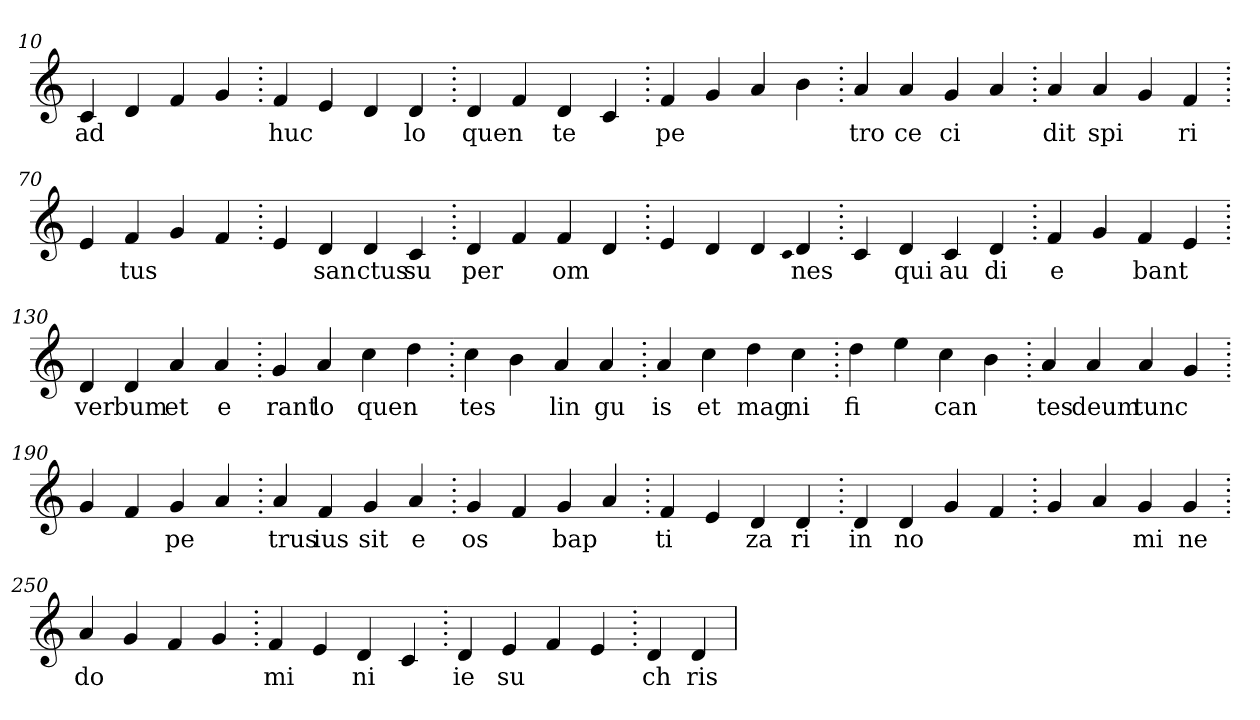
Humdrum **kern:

**kern	**text
*part1	*part1
*staff1	*staff1
*clefG2	*
=10.	=10.
4c	ad
4d	.
4f	.
4g	.
=20.	=20.
4f	huc
4e	.
4d	.
4d	lo
=30.	=30.
4d	quen
4f	.
4d	te
4c	.
=40.	=40.
4f	pe
4g	.
4a	.
4b	.
=50.	=50.
4a	tro
4a	ce
4g	ci
4a	.
=60.	=60.
4a	dit
4a	spi
4g	.
4f	ri
=70.	=70.
4e	.
4f	tus
4g	.
4f	.
=80.	=80.
4e	.
4d	san
4d	ctus
4c	su
=90.	=90.
4d	per
4f	.
4f	om
4d	.
=100.	=100.
4e	.
4d	.
4d	.
qqc	.
4d	nes
=110.	=110.
4c	.
4d	qui
4c	au
4d	di
=120.	=120.
4f	e
4g	.
4f	bant
4e	.
=130.	=130.
4d	ver
4d	bum
4a	et
4a	e
=140.	=140.
4g	rant
4a	lo
4cc	quen
4dd	.
=150.	=150.
4cc	tes
4b	.
4a	lin
4a	gu
=160.	=160.
4a	is
4cc	et
4dd	mag
4cc	ni
=170.	=170.
4dd	fi
4ee	.
4cc	can
4b	.
=180.	=180.
4a	tes
4a	deum
4a	tunc
4g	.
=190.	=190.
4g	.
4f	.
4g	pe
4a	.
=200.	=200.
4a	trus
4f	ius
4g	sit
4a	e
=210.	=210.
4g	os
4f	.
4g	bap
4a	.
=220.	=220.
4f	ti
4e	.
4d	za
4d	ri
=230.	=230.
4d	in
4d	no
4g	.
4f	.
=240.	=240.
4g	.
4a	.
4g	mi
4g	ne
=250.	=250.
4a	do
4g	.
4f	.
4g	.
=260.	=260.
4f	mi
4e	.
4d	ni
4c	.
=270.	=270.
4d	ie
4e	su
4f	.
4e	.
=280.	=280.
4d	ch
4d	ris
=	=
*-	*-
